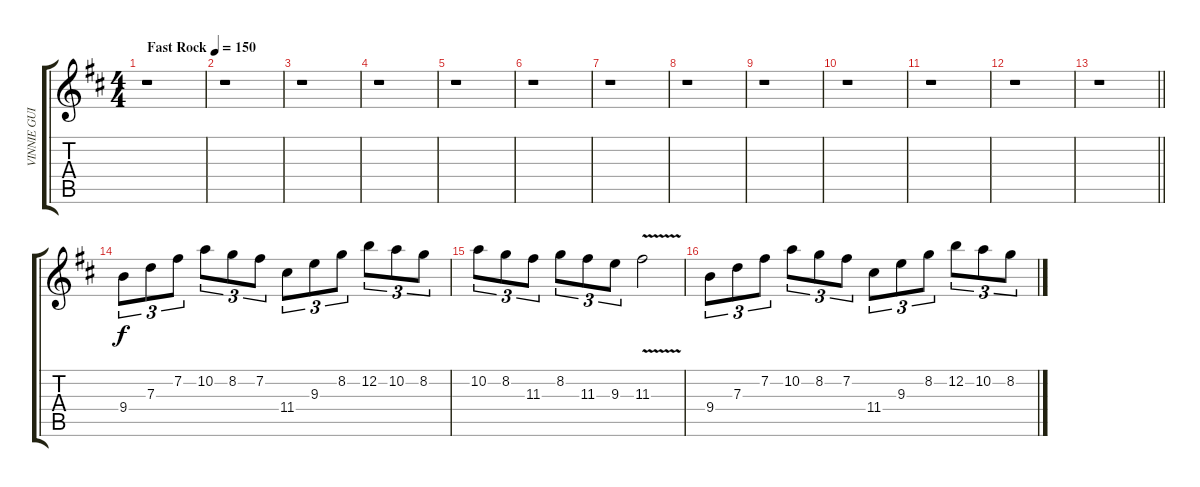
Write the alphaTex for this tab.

\track ("VINNIE GUITAR 2" "VINNIE GUI") {instrument overdrivenguitar}
\staff {score tabs}
\tuning (E4 B3 G3 D3 A2 E2) {hide}
\ts (4 4)
\tempo (150 "Fast Rock")
\clef g2
\ks d
r.1{dy f instrument overdrivenguitar} |
r.1 |
r.1 |
r.1 |
r.1 |
r.1 |
r.1 |
r.1 |
r.1 |
r.1 |
r.1 |
r.1 |
\barLineRight lightlight
r.1 |
9.4.8{tu (3 2)} 7.3.8{tu (3 2)} 7.2.8{tu (3 2)} 10.2.8{tu (3 2)} 8.2.8{tu (3 2)} 7.2.8{tu (3 2)} 11.4.8{tu (3 2)} 9.3.8{tu (3 2)} 8.2.8{tu (3 2)} 12.2.8{tu (3 2)} 10.2.8{tu (3 2)} 8.2.8{tu (3 2)} |
10.2.8{tu (3 2)} 8.2.8{tu (3 2)} 11.3.8{tu (3 2)} 8.2.8{tu (3 2)} 11.3.8{tu (3 2)} 9.3.8{tu (3 2)} 11.3{v}.2 |
9.4.8{tu (3 2)} 7.3.8{tu (3 2)} 7.2.8{tu (3 2)} 10.2.8{tu (3 2)} 8.2.8{tu (3 2)} 7.2.8{tu (3 2)} 11.4.8{tu (3 2)} 9.3.8{tu (3 2)} 8.2.8{tu (3 2)} 12.2.8{tu (3 2)} 10.2.8{tu (3 2)} 8.2.8{tu (3 2)}
